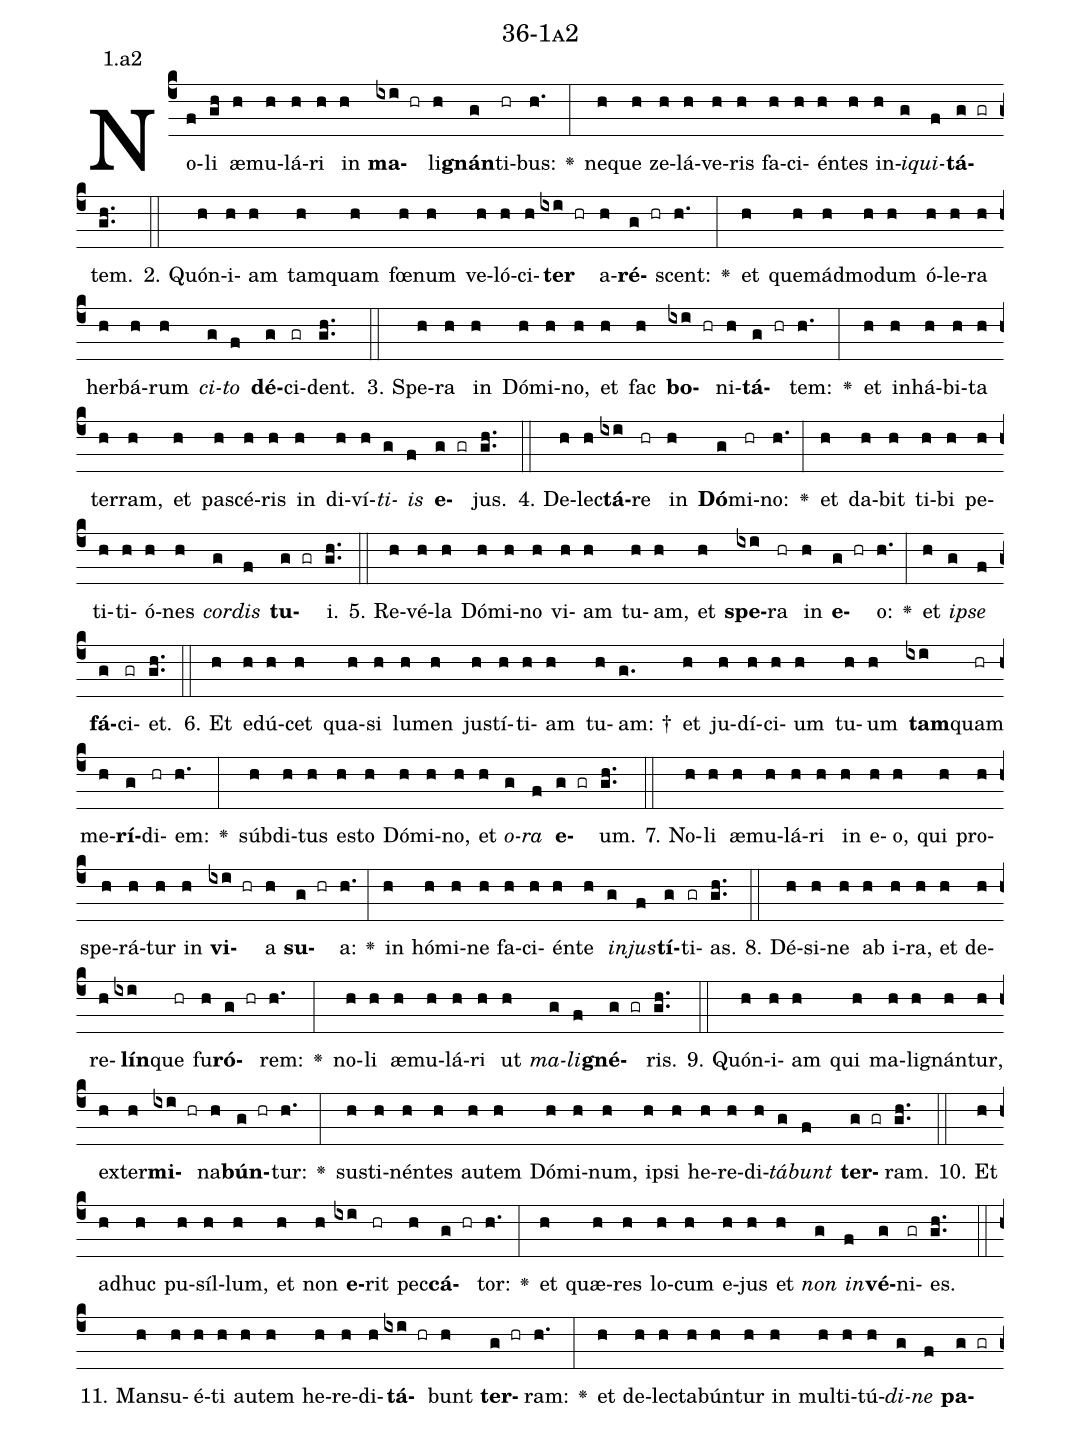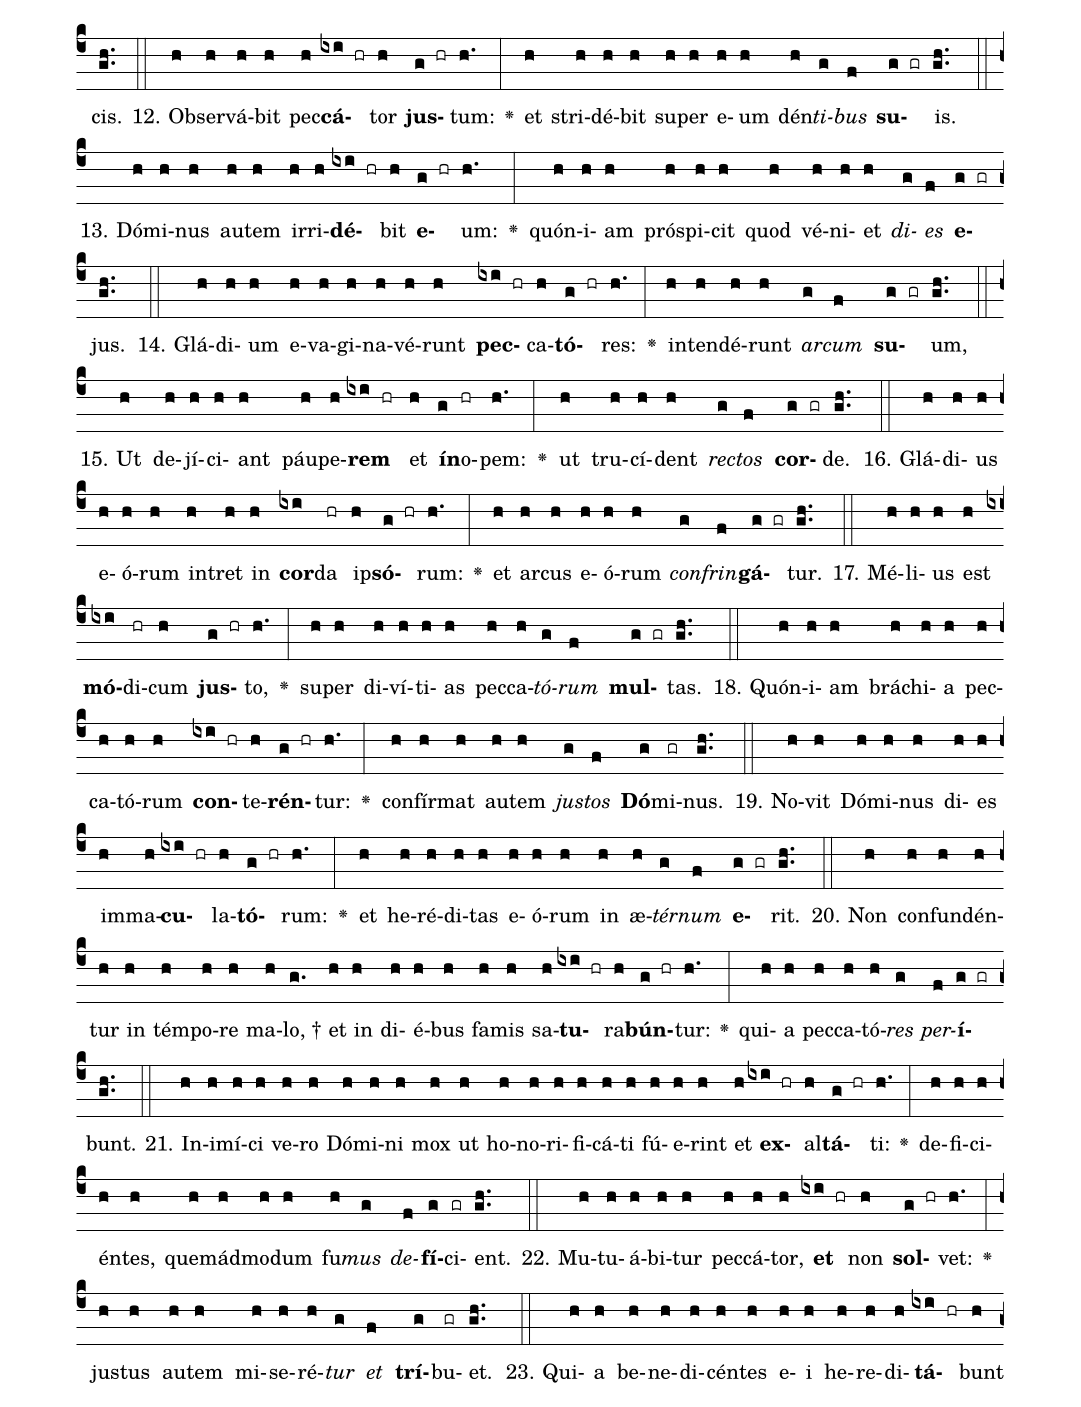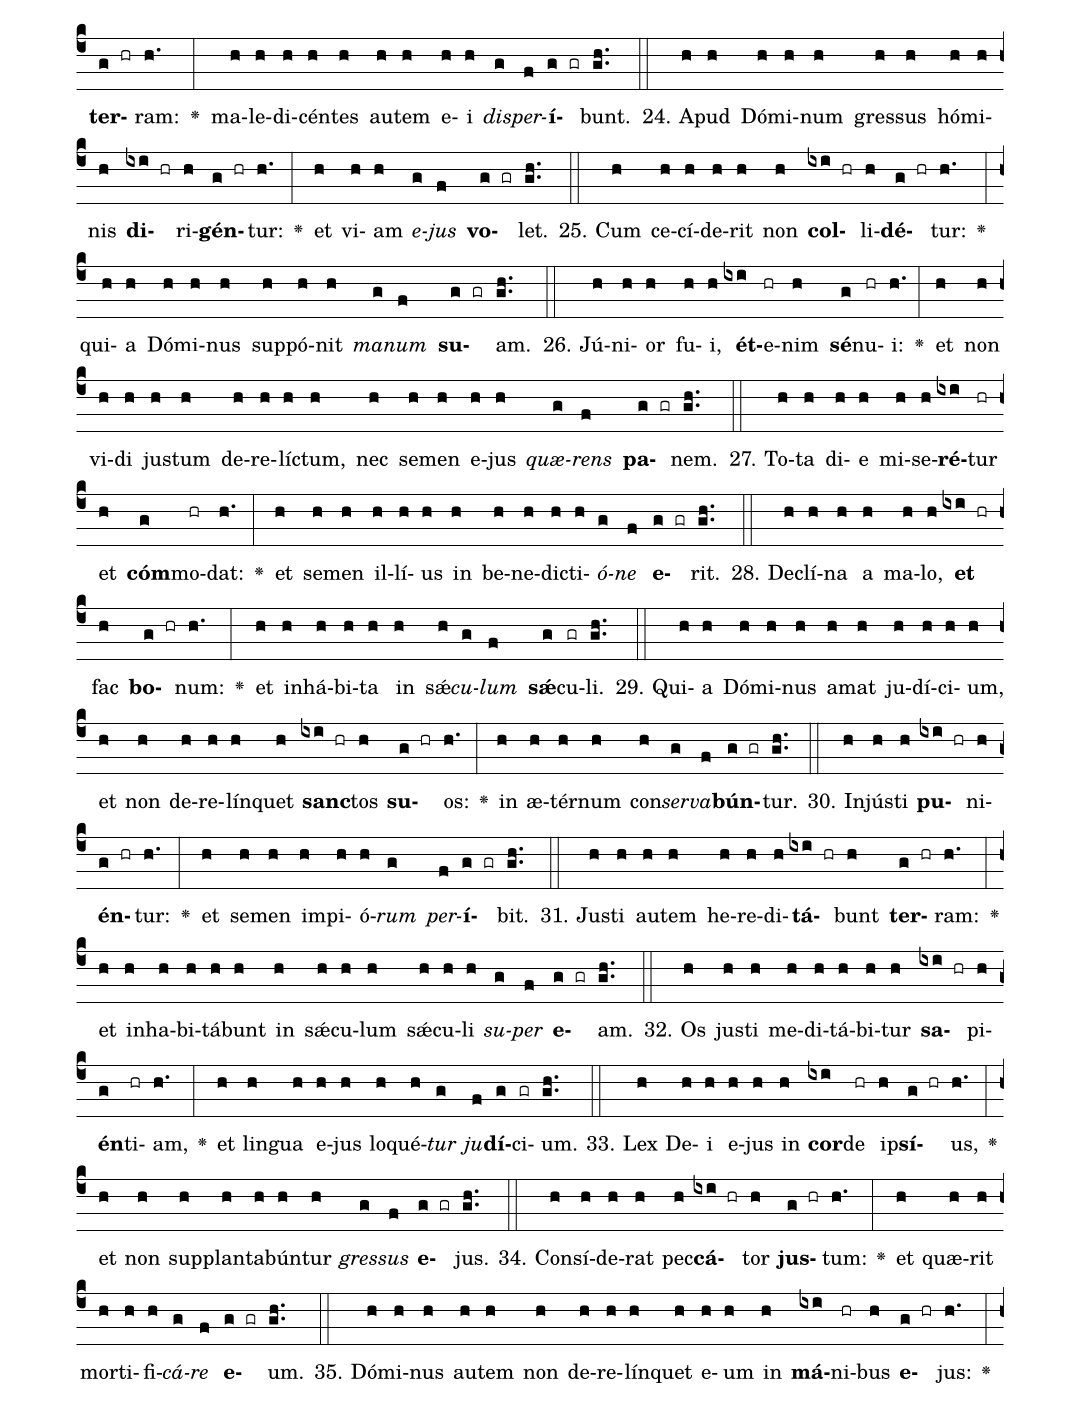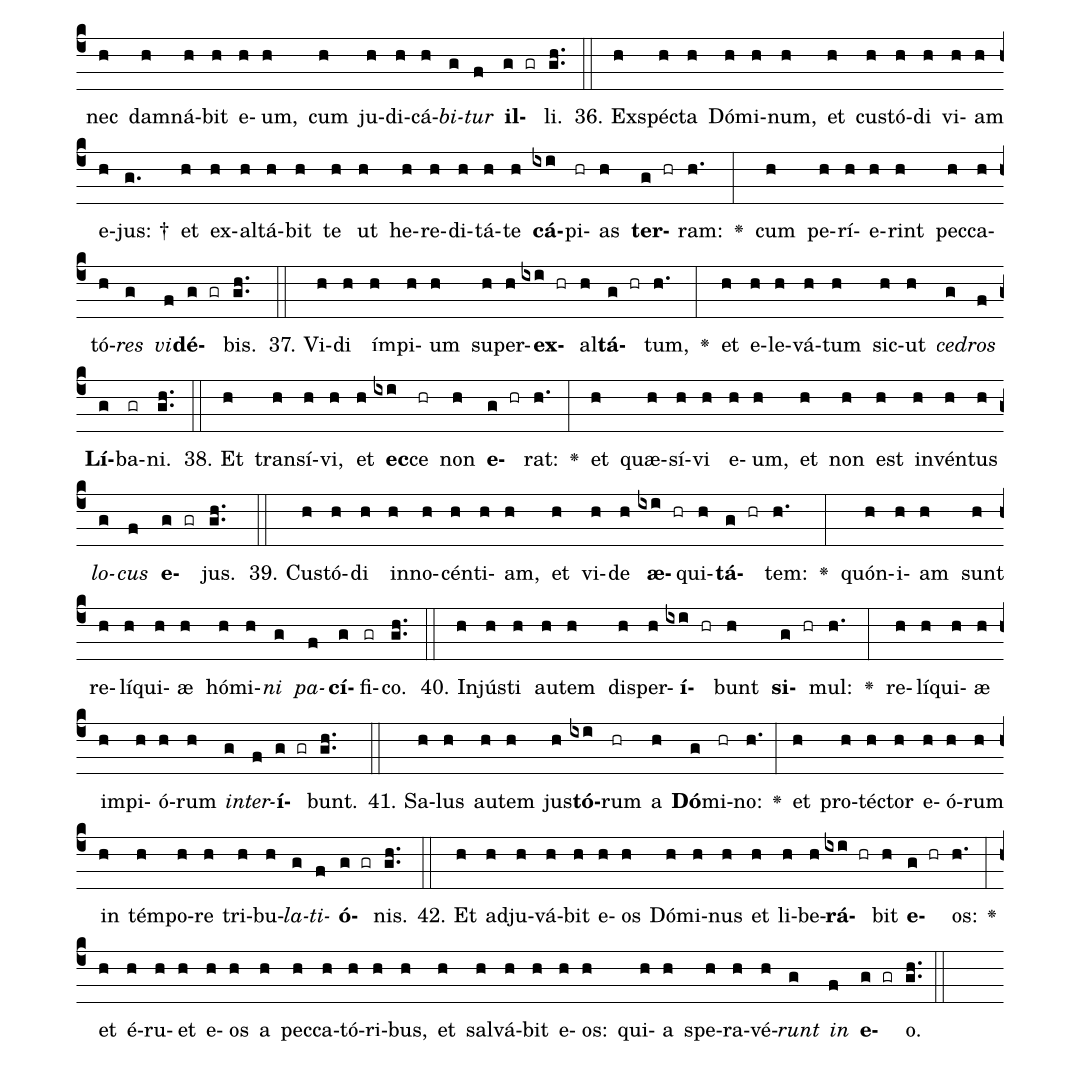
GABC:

name: 36-1a2;
annotation: 1.a2;
%%
(c4)No(f)li(gh) æ(h)mu(h)lá(h)ri(h) in(h) <b>ma</b>(ixi hr)li(h)<b>gnán</b>(g)ti(hr)bus:(h.) <v>\greheightstar</v>(:) ne(h)que(h) ze(h)lá(h)ve(h)ris(h) fa(h)ci(h)én(h)tes(h) in(h)<i>i</i>(g)<i>qui</i>(f)<b>tá</b>(g gr)tem.(gh..) (::)
2. Quón(h)i(h)am(h) tam(h)quam(h) fœ(h)num(h) ve(h)ló(h)ci(h)<b>ter</b>(ixi hr) a(h)<b>ré</b>(g hr)scent:(h.) <v>\greheightstar</v>(:) et(h) quem(h)ád(h)mo(h)dum(h) ó(h)le(h)ra(h) her(h)bá(h)rum(h) <i>ci</i>(g)<i>to</i>(f) <b>dé</b>(g)ci(gr)dent.(gh..) (::)
3. Spe(h)ra(h) in(h) Dó(h)mi(h)no,(h) et(h) fac(h) <b>bo</b>(ixi hr)ni(h)<b>tá</b>(g hr)tem:(h.) <v>\greheightstar</v>(:) et(h) in(h)há(h)bi(h)ta(h) ter(h)ram,(h) et(h) pa(h)scé(h)ris(h) in(h) di(h)ví(h)<i>ti</i>(g)<i>is</i>(f) <b>e</b>(g gr)jus.(gh..) (::)
4. De(h)lec(h)<b>tá</b>(ixi)re(hr) in(h) <b>Dó</b>(g)mi(hr)no:(h.) <v>\greheightstar</v>(:) et(h) da(h)bit(h) ti(h)bi(h) pe(h)ti(h)ti(h)ó(h)nes(h) <i>cor</i>(g)<i>dis</i>(f) <b>tu</b>(g gr)i.(gh..) (::)
5. Re(h)vé(h)la(h) Dó(h)mi(h)no(h) vi(h)am(h) tu(h)am,(h) et(h) <b>spe</b>(ixi)ra(hr) in(h) <b>e</b>(g hr)o:(h.) <v>\greheightstar</v>(:) et(h) <i>ip</i>(g)<i>se</i>(f) <b>fá</b>(g)ci(gr)et.(gh..) (::)
6. Et(h) e(h)dú(h)cet(h) qua(h)si(h) lu(h)men(h) jus(h)tí(h)ti(h)am(h) tu(h)am: †(g.) et(h) ju(h)dí(h)ci(h)um(h) tu(h)um(h) <b>tam</b>(ixi)quam(hr) me(h)<b>rí</b>(g)di(hr)em:(h.) <v>\greheightstar</v>(:) súb(h)di(h)tus(h) es(h)to(h) Dó(h)mi(h)no,(h) et(h) <i>o</i>(g)<i>ra</i>(f) <b>e</b>(g gr)um.(gh..) (::)
7. No(h)li(h) æ(h)mu(h)lá(h)ri(h) in(h) e(h)o,(h) qui(h) pro(h)spe(h)rá(h)tur(h) in(h) <b>vi</b>(ixi hr)a(h) <b>su</b>(g hr)a:(h.) <v>\greheightstar</v>(:) in(h) hó(h)mi(h)ne(h) fa(h)ci(h)én(h)te(h) <i>in</i>(g)<i>jus</i>(f)<b>tí</b>(g)ti(gr)as.(gh..) (::)
8. Dé(h)si(h)ne(h) ab(h) i(h)ra,(h) et(h) de(h)re(h)<b>lín</b>(ixi)que(hr) fu(h)<b>ró</b>(g hr)rem:(h.) <v>\greheightstar</v>(:) no(h)li(h) æ(h)mu(h)lá(h)ri(h) ut(h) <i>ma</i>(g)<i>li</i>(f)<b>gné</b>(g gr)ris.(gh..) (::)
9. Quón(h)i(h)am(h) qui(h) ma(h)li(h)gnán(h)tur,(h) ex(h)ter(h)<b>mi</b>(ixi hr)na(h)<b>bún</b>(g hr)tur:(h.) <v>\greheightstar</v>(:) sus(h)ti(h)nén(h)tes(h) au(h)tem(h) Dó(h)mi(h)num,(h) ip(h)si(h) he(h)re(h)di(h)<i>tá</i>(g)<i>bunt</i>(f) <b>ter</b>(g gr)ram.(gh..) (::)
10. Et(h) ad(h)huc(h) pu(h)síl(h)lum,(h) et(h) non(h) <b>e</b>(ixi)rit(hr) pec(h)<b>cá</b>(g hr)tor:(h.) <v>\greheightstar</v>(:) et(h) quæ(h)res(h) lo(h)cum(h) e(h)jus(h) et(h) <i>non</i>(g) <i>in</i>(f)<b>vé</b>(g)ni(gr)es.(gh..) (::)
11. Man(h)su(h)é(h)ti(h) au(h)tem(h) he(h)re(h)di(h)<b>tá</b>(ixi hr)bunt(h) <b>ter</b>(g hr)ram:(h.) <v>\greheightstar</v>(:) et(h) de(h)lec(h)ta(h)bún(h)tur(h) in(h) mul(h)ti(h)tú(h)<i>di</i>(g)<i>ne</i>(f) <b>pa</b>(g gr)cis.(gh..) (::)
12. Ob(h)ser(h)vá(h)bit(h) pec(h)<b>cá</b>(ixi hr)tor(h) <b>jus</b>(g hr)tum:(h.) <v>\greheightstar</v>(:) et(h) stri(h)dé(h)bit(h) su(h)per(h) e(h)um(h) dén(h)<i>ti</i>(g)<i>bus</i>(f) <b>su</b>(g gr)is.(gh..) (::)
13. Dó(h)mi(h)nus(h) au(h)tem(h) ir(h)ri(h)<b>dé</b>(ixi hr)bit(h) <b>e</b>(g hr)um:(h.) <v>\greheightstar</v>(:) quón(h)i(h)am(h) pró(h)spi(h)cit(h) quod(h) vé(h)ni(h)et(h) <i>di</i>(g)<i>es</i>(f) <b>e</b>(g gr)jus.(gh..) (::)
14. Glá(h)di(h)um(h) e(h)va(h)gi(h)na(h)vé(h)runt(h) <b>pec</b>(ixi hr)ca(h)<b>tó</b>(g hr)res:(h.) <v>\greheightstar</v>(:) in(h)ten(h)dé(h)runt(h) <i>ar</i>(g)<i>cum</i>(f) <b>su</b>(g gr)um,(gh..) (::)
15. Ut(h) de(h)jí(h)ci(h)ant(h) páu(h)pe(h)<b>rem</b>(ixi hr) et(h) <b>ín</b>(g)o(hr)pem:(h.) <v>\greheightstar</v>(:) ut(h) tru(h)cí(h)dent(h) <i>rec</i>(g)<i>tos</i>(f) <b>cor</b>(g gr)de.(gh..) (::)
16. Glá(h)di(h)us(h) e(h)ó(h)rum(h) in(h)tret(h) in(h) <b>cor</b>(ixi)da(hr) ip(h)<b>só</b>(g hr)rum:(h.) <v>\greheightstar</v>(:) et(h) ar(h)cus(h) e(h)ó(h)rum(h) <i>con</i>(g)<i>frin</i>(f)<b>gá</b>(g gr)tur.(gh..) (::)
17. Mé(h)li(h)us(h) est(h) <b>mó</b>(ixi)di(hr)cum(h) <b>jus</b>(g hr)to,(h.) <v>\greheightstar</v>(:) su(h)per(h) di(h)ví(h)ti(h)as(h) pec(h)ca(h)<i>tó</i>(g)<i>rum</i>(f) <b>mul</b>(g gr)tas.(gh..) (::)
18. Quón(h)i(h)am(h) brá(h)chi(h)a(h) pec(h)ca(h)tó(h)rum(h) <b>con</b>(ixi hr)te(h)<b>rén</b>(g hr)tur:(h.) <v>\greheightstar</v>(:) con(h)fír(h)mat(h) au(h)tem(h) <i>jus</i>(g)<i>tos</i>(f) <b>Dó</b>(g)mi(gr)nus.(gh..) (::)
19. No(h)vit(h) Dó(h)mi(h)nus(h) di(h)es(h) im(h)ma(h)<b>cu</b>(ixi hr)la(h)<b>tó</b>(g hr)rum:(h.) <v>\greheightstar</v>(:) et(h) he(h)ré(h)di(h)tas(h) e(h)ó(h)rum(h) in(h) æ(h)<i>tér</i>(g)<i>num</i>(f) <b>e</b>(g gr)rit.(gh..) (::)
20. Non(h) con(h)fun(h)dén(h)tur(h) in(h) tém(h)po(h)re(h) ma(h)lo, †(g.) et(h) in(h) di(h)é(h)bus(h) fa(h)mis(h) sa(h)<b>tu</b>(ixi hr)ra(h)<b>bún</b>(g hr)tur:(h.) <v>\greheightstar</v>(:) qui(h)a(h) pec(h)ca(h)tó(h)<i>res</i>(g) <i>per</i>(f)<b>í</b>(g gr)bunt.(gh..) (::)
21. In(h)i(h)mí(h)ci(h) ve(h)ro(h) Dó(h)mi(h)ni(h) mox(h) ut(h) ho(h)no(h)ri(h)fi(h)cá(h)ti(h) fú(h)e(h)rint(h) et(h) <b>ex</b>(ixi hr)al(h)<b>tá</b>(g hr)ti:(h.) <v>\greheightstar</v>(:) de(h)fi(h)ci(h)én(h)tes,(h) quem(h)ád(h)mo(h)dum(h) fu(h)<i>mus</i>(g) <i>de</i>(f)<b>fí</b>(g)ci(gr)ent.(gh..) (::)
22. Mu(h)tu(h)á(h)bi(h)tur(h) pec(h)cá(h)tor,(h) <b>et</b>(ixi hr) non(h) <b>sol</b>(g hr)vet:(h.) <v>\greheightstar</v>(:) jus(h)tus(h) au(h)tem(h) mi(h)se(h)ré(h)<i>tur</i>(g) <i>et</i>(f) <b>trí</b>(g)bu(gr)et.(gh..) (::)
23. Qui(h)a(h) be(h)ne(h)di(h)cén(h)tes(h) e(h)i(h) he(h)re(h)di(h)<b>tá</b>(ixi hr)bunt(h) <b>ter</b>(g hr)ram:(h.) <v>\greheightstar</v>(:) ma(h)le(h)di(h)cén(h)tes(h) au(h)tem(h) e(h)i(h) <i>dis</i>(g)<i>per</i>(f)<b>í</b>(g gr)bunt.(gh..) (::)
24. A(h)pud(h) Dó(h)mi(h)num(h) gres(h)sus(h) hó(h)mi(h)nis(h) <b>di</b>(ixi hr)ri(h)<b>gén</b>(g hr)tur:(h.) <v>\greheightstar</v>(:) et(h) vi(h)am(h) <i>e</i>(g)<i>jus</i>(f) <b>vo</b>(g gr)let.(gh..) (::)
25. Cum(h) ce(h)cí(h)de(h)rit(h) non(h) <b>col</b>(ixi hr)li(h)<b>dé</b>(g hr)tur:(h.) <v>\greheightstar</v>(:) qui(h)a(h) Dó(h)mi(h)nus(h) sup(h)pó(h)nit(h) <i>ma</i>(g)<i>num</i>(f) <b>su</b>(g gr)am.(gh..) (::)
26. Jú(h)ni(h)or(h) fu(h)i,(h) <b>ét</b>(ixi)e(hr)nim(h) <b>sé</b>(g)nu(hr)i:(h.) <v>\greheightstar</v>(:) et(h) non(h) vi(h)di(h) jus(h)tum(h) de(h)re(h)líc(h)tum,(h) nec(h) se(h)men(h) e(h)jus(h) <i>quæ</i>(g)<i>rens</i>(f) <b>pa</b>(g gr)nem.(gh..) (::)
27. To(h)ta(h) di(h)e(h) mi(h)se(h)<b>ré</b>(ixi)tur(hr) et(h) <b>cóm</b>(g)mo(hr)dat:(h.) <v>\greheightstar</v>(:) et(h) se(h)men(h) il(h)lí(h)us(h) in(h) be(h)ne(h)dic(h)ti(h)<i>ó</i>(g)<i>ne</i>(f) <b>e</b>(g gr)rit.(gh..) (::)
28. De(h)clí(h)na(h) a(h) ma(h)lo,(h) <b>et</b>(ixi hr) fac(h) <b>bo</b>(g hr)num:(h.) <v>\greheightstar</v>(:) et(h) in(h)há(h)bi(h)ta(h) in(h) sǽ(h)<i>cu</i>(g)<i>lum</i>(f) <b>sǽ</b>(g)cu(gr)li.(gh..) (::)
29. Qui(h)a(h) Dó(h)mi(h)nus(h) a(h)mat(h) ju(h)dí(h)ci(h)um,(h) et(h) non(h) de(h)re(h)lín(h)quet(h) <b>sanc</b>(ixi hr)tos(h) <b>su</b>(g hr)os:(h.) <v>\greheightstar</v>(:) in(h) æ(h)tér(h)num(h) con(h)<i>ser</i>(g)<i>va</i>(f)<b>bún</b>(g gr)tur.(gh..) (::)
30. In(h)jús(h)ti(h) <b>pu</b>(ixi hr)ni(h)<b>én</b>(g hr)tur:(h.) <v>\greheightstar</v>(:) et(h) se(h)men(h) im(h)pi(h)ó(h)<i>rum</i>(g) <i>per</i>(f)<b>í</b>(g gr)bit.(gh..) (::)
31. Jus(h)ti(h) au(h)tem(h) he(h)re(h)di(h)<b>tá</b>(ixi hr)bunt(h) <b>ter</b>(g hr)ram:(h.) <v>\greheightstar</v>(:) et(h) in(h)ha(h)bi(h)tá(h)bunt(h) in(h) sǽ(h)cu(h)lum(h) sǽ(h)cu(h)li(h) <i>su</i>(g)<i>per</i>(f) <b>e</b>(g gr)am.(gh..) (::)
32. Os(h) jus(h)ti(h) me(h)di(h)tá(h)bi(h)tur(h) <b>sa</b>(ixi hr)pi(h)<b>én</b>(g)ti(hr)am,(h.) <v>\greheightstar</v>(:) et(h) lin(h)gua(h) e(h)jus(h) lo(h)qué(h)<i>tur</i>(g) <i>ju</i>(f)<b>dí</b>(g)ci(gr)um.(gh..) (::)
33. Lex(h) De(h)i(h) e(h)jus(h) in(h) <b>cor</b>(ixi)de(hr) ip(h)<b>sí</b>(g hr)us,(h.) <v>\greheightstar</v>(:) et(h) non(h) sup(h)plan(h)ta(h)bún(h)tur(h) <i>gres</i>(g)<i>sus</i>(f) <b>e</b>(g gr)jus.(gh..) (::)
34. Con(h)sí(h)de(h)rat(h) pec(h)<b>cá</b>(ixi hr)tor(h) <b>jus</b>(g hr)tum:(h.) <v>\greheightstar</v>(:) et(h) quæ(h)rit(h) mor(h)ti(h)fi(h)<i>cá</i>(g)<i>re</i>(f) <b>e</b>(g gr)um.(gh..) (::)
35. Dó(h)mi(h)nus(h) au(h)tem(h) non(h) de(h)re(h)lín(h)quet(h) e(h)um(h) in(h) <b>má</b>(ixi)ni(hr)bus(h) <b>e</b>(g hr)jus:(h.) <v>\greheightstar</v>(:) nec(h) dam(h)ná(h)bit(h) e(h)um,(h) cum(h) ju(h)di(h)cá(h)<i>bi</i>(g)<i>tur</i>(f) <b>il</b>(g gr)li.(gh..) (::)
36. Ex(h)spéc(h)ta(h) Dó(h)mi(h)num,(h) et(h) cus(h)tó(h)di(h) vi(h)am(h) e(h)jus: †(g.) et(h) ex(h)al(h)tá(h)bit(h) te(h) ut(h) he(h)re(h)di(h)tá(h)te(h) <b>cá</b>(ixi)pi(hr)as(h) <b>ter</b>(g hr)ram:(h.) <v>\greheightstar</v>(:) cum(h) pe(h)rí(h)e(h)rint(h) pec(h)ca(h)tó(h)<i>res</i>(g) <i>vi</i>(f)<b>dé</b>(g gr)bis.(gh..) (::)
37. Vi(h)di(h) ím(h)pi(h)um(h) su(h)per(h)<b>ex</b>(ixi hr)al(h)<b>tá</b>(g hr)tum,(h.) <v>\greheightstar</v>(:) et(h) e(h)le(h)vá(h)tum(h) sic(h)ut(h) <i>ce</i>(g)<i>dros</i>(f) <b>Lí</b>(g)ba(gr)ni.(gh..) (::)
38. Et(h) trans(h)í(h)vi,(h) et(h) <b>ec</b>(ixi)ce(hr) non(h) <b>e</b>(g hr)rat:(h.) <v>\greheightstar</v>(:) et(h) quæ(h)sí(h)vi(h) e(h)um,(h) et(h) non(h) est(h) in(h)vén(h)tus(h) <i>lo</i>(g)<i>cus</i>(f) <b>e</b>(g gr)jus.(gh..) (::)
39. Cus(h)tó(h)di(h) in(h)no(h)cén(h)ti(h)am,(h) et(h) vi(h)de(h) <b>æ</b>(ixi hr)qui(h)<b>tá</b>(g hr)tem:(h.) <v>\greheightstar</v>(:) quón(h)i(h)am(h) sunt(h) re(h)lí(h)qui(h)æ(h) hó(h)mi(h)<i>ni</i>(g) <i>pa</i>(f)<b>cí</b>(g)fi(gr)co.(gh..) (::)
40. In(h)jús(h)ti(h) au(h)tem(h) dis(h)per(h)<b>í</b>(ixi hr)bunt(h) <b>si</b>(g hr)mul:(h.) <v>\greheightstar</v>(:) re(h)lí(h)qui(h)æ(h) im(h)pi(h)ó(h)rum(h) <i>in</i>(g)<i>ter</i>(f)<b>í</b>(g gr)bunt.(gh..) (::)
41. Sa(h)lus(h) au(h)tem(h) jus(h)<b>tó</b>(ixi)rum(hr) a(h) <b>Dó</b>(g)mi(hr)no:(h.) <v>\greheightstar</v>(:) et(h) pro(h)téc(h)tor(h) e(h)ó(h)rum(h) in(h) tém(h)po(h)re(h) tri(h)bu(h)<i>la</i>(g)<i>ti</i>(f)<b>ó</b>(g gr)nis.(gh..) (::)
42. Et(h) ad(h)ju(h)vá(h)bit(h) e(h)os(h) Dó(h)mi(h)nus(h) et(h) li(h)be(h)<b>rá</b>(ixi hr)bit(h) <b>e</b>(g hr)os:(h.) <v>\greheightstar</v>(:) et(h) é(h)ru(h)et(h) e(h)os(h) a(h) pec(h)ca(h)tó(h)ri(h)bus,(h) et(h) sal(h)vá(h)bit(h) e(h)os:(h) qui(h)a(h) spe(h)ra(h)vé(h)<i>runt</i>(g) <i>in</i>(f) <b>e</b>(g gr)o.(gh..) (::)
